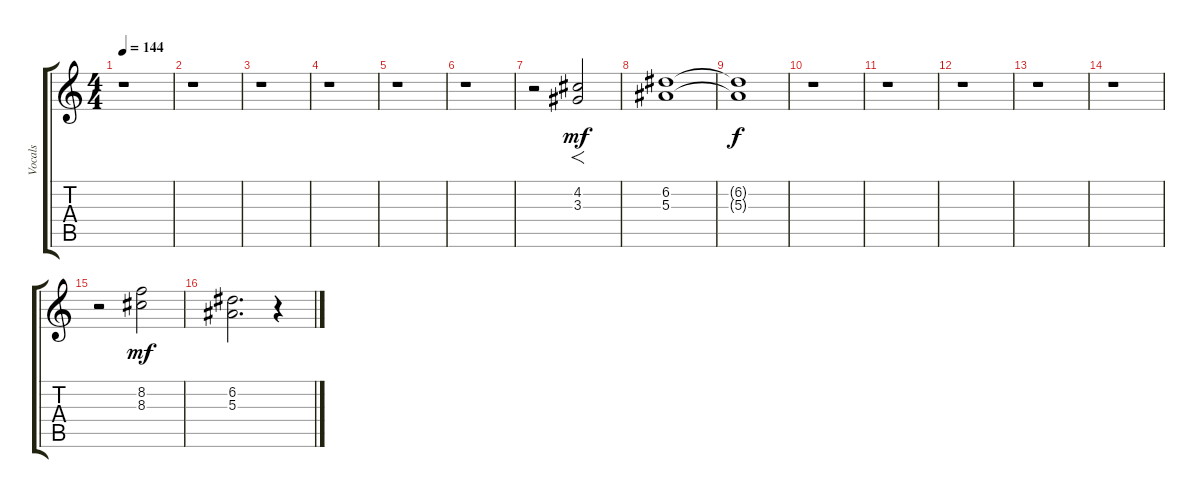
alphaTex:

\track ("Vocals" "Vocals") {instrument choiraahs}
\staff {score tabs}
\tuning (D5 A4 F4 C4 G3 D3) {hide}
\ts (4 4)
\tempo 144
\clef g2
\ks c
r.1{dy f} |
r.1 |
r.1 |
r.1 |
r.1 |
r.1 |
r.2 (4.2 3.3).2{f dy mf} |
(6.2 5.3).1 |
(6.2{t} 5.3{t}).1{dy f volume 0} |
r.1 |
r.1 |
r.1 |
r.1 |
r.1 |
r.2 (8.2 8.3).2{dy mf volume 16} |
(6.2 5.3).2{d} r.4
